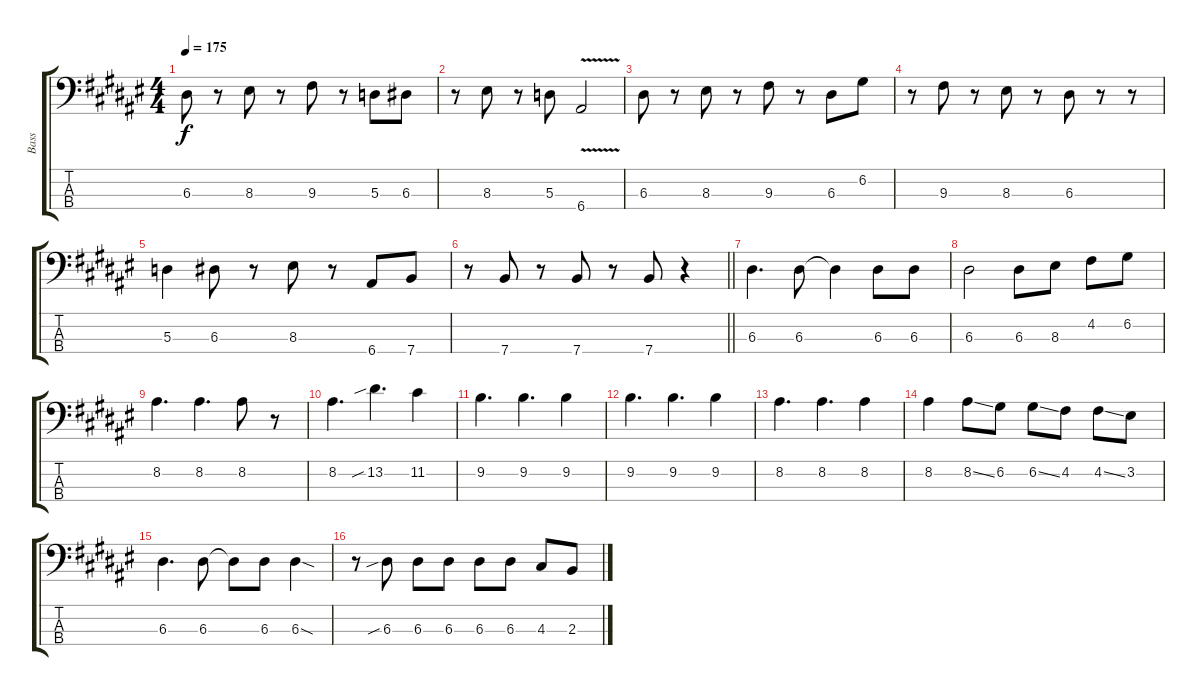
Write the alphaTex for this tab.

\track ("Bass" "Bass") {instrument electricbassfinger}
\staff {score tabs}
\tuning (G2 D2 A1 E1) {hide}
\ts (4 4)
\tempo 175
\clef f4
\ks f#
6.3.8{dy f} r.8 8.3.8 r.8 9.3.8 r.8 5.3.8 6.3.8 |
r.8 8.3.8 r.8 5.3.8 6.4{v}.2 |
6.3.8 r.8 8.3.8 r.8 9.3.8 r.8 6.3.8 6.2.8 |
r.8 9.3.8 r.8 8.3.8 r.8 6.3.8 r.8 r.8 |
5.3.4 6.3.8 r.8 8.3.8 r.8 6.4.8 7.4.8 |
\barLineRight lightlight
r.8 7.4.8 r.8 7.4.8 r.8 7.4.8 r.4 |
6.3.4{d} 6.3.8 6.3{t}.4 6.3.8 6.3.8 |
6.3.2 6.3.8 8.3.8 4.2.8 6.2.8 |
8.2.4{d} 8.2.4{d} 8.2.8 r.8 |
8.2.4{d} 13.2{sib}.4{d} 11.2.4 |
9.2.4{d} 9.2.4{d} 9.2.4 |
9.2.4{d} 9.2.4{d} 9.2.4 |
8.2.4{d} 8.2.4{d} 8.2.4 |
8.2.4 8.2{ss}.8 6.2.8 6.2{ss}.8 4.2.8 4.2{ss}.8 3.2.8 |
6.3.4{d} 6.3.8 6.3{t}.8 6.3.8 6.3{sod}.4 |
r.8 6.3{sib}.8 6.3.8 6.3.8 6.3.8 6.3.8 4.3.8 2.3.8
